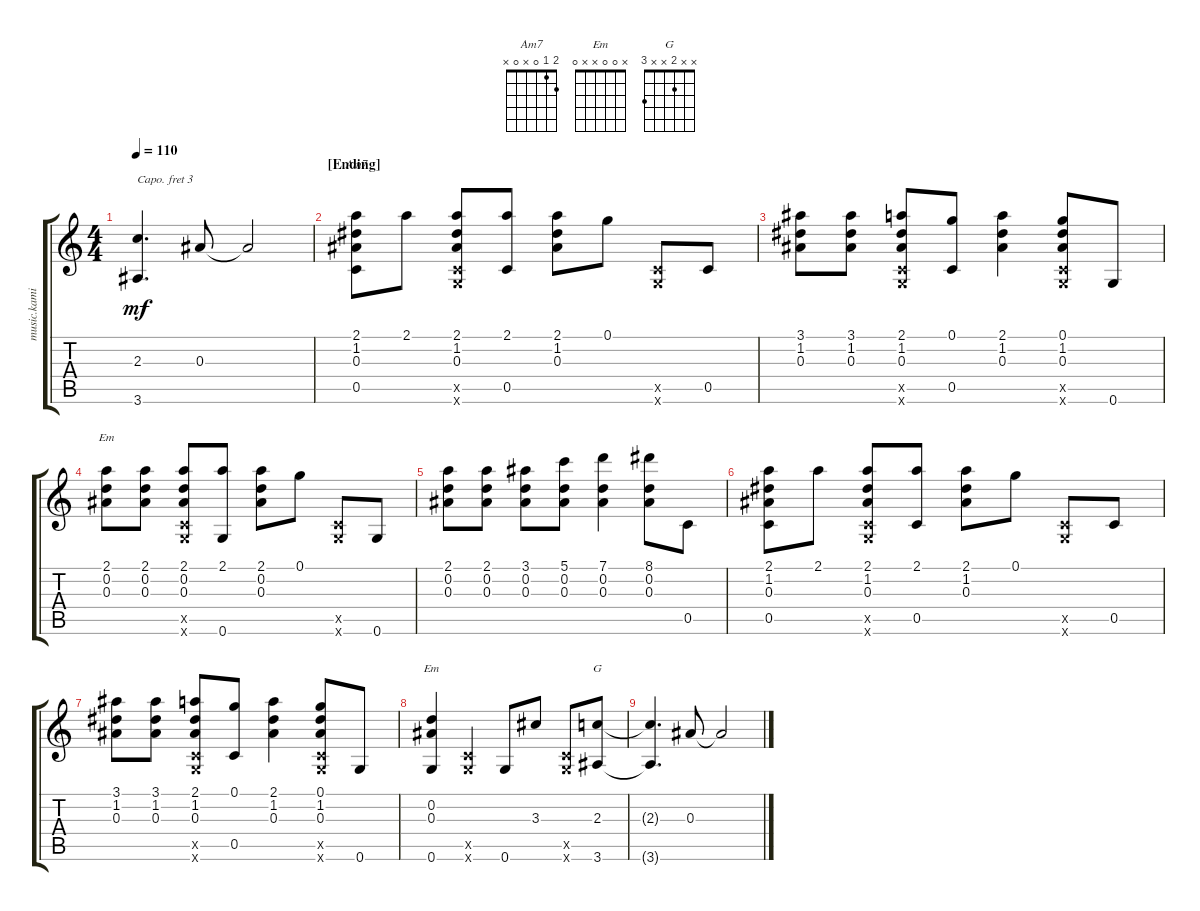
\track ("" "music.kami") {instrument acousticguitarsteel}
\staff {score tabs}
\capo 3
\tuning (E4 B3 G3 D3 A2 E2) {hide}
\chord ("Am7" 2 1 0 x 0 x)
\chord ("Em" 2 0 0 x x x)
\chord ("Em" x 0 0 x x 0)
\chord ("G" x x 2 x x 3)
\ts (4 4)
\tempo 110
\clef g2
\ks c
(2.3{t} 3.6{t}).4{d dy mf} 0.3.8 0.3{t}.2 |
\section ("" "[Ending]")
(2.1 1.2 0.3 0.5).8{ch "Am7"} 2.1.8 (2.1 1.2 0.3 0.5{x} 0.6{x}).8 (2.1 0.5).8 (2.1 1.2 0.3).8 0.1.8 (0.5{x} 0.6{x}).8 0.5.8 |
(3.1 1.2 0.3).8 (3.1 1.2 0.3).8 (2.1 1.2 0.3 0.5{x} 0.6{x}).8 (0.1 0.5).8 (2.1 1.2 0.3).4 (0.1 1.2 0.3 0.5{x} 0.6{x}).8 0.6.8 |
(2.1 0.2 0.3).8{ch "Em"} (2.1 0.2 0.3).8 (2.1 0.2 0.3 0.5{x} 0.6{x}).8 (2.1 0.6).8 (2.1 0.2 0.3).8 0.1.8 (0.5{x} 0.6{x}).8 0.6.8 |
(2.1 0.2 0.3).8 (2.1 0.2 0.3).8 (3.1 0.2 0.3).8 (5.1 0.2 0.3).8 (7.1 0.2 0.3).4 (8.1 0.2 0.3).8 0.5.8 |
(2.1 1.2 0.3 0.5).8 2.1.8 (2.1 1.2 0.3 0.5{x} 0.6{x}).8 (2.1 0.5).8 (2.1 1.2 0.3).8 0.1.8 (0.5{x} 0.6{x}).8 0.5.8 |
(3.1 1.2 0.3).8 (3.1 1.2 0.3).8 (2.1 1.2 0.3 0.5{x} 0.6{x}).8 (0.1 0.5).8 (2.1 1.2 0.3).4 (0.1 1.2 0.3 0.5{x} 0.6{x}).8 0.6.8 |
(0.2 0.3 0.6).4{ch "Em"} (0.5{x} 0.6{x}).4 0.6.8 3.3.8 (0.5{x} 0.6{x}).8 (2.3 3.6).8{ch "G"} |
(2.3{t} 3.6{t}).4{d} 0.3.8 0.3{t}.2
